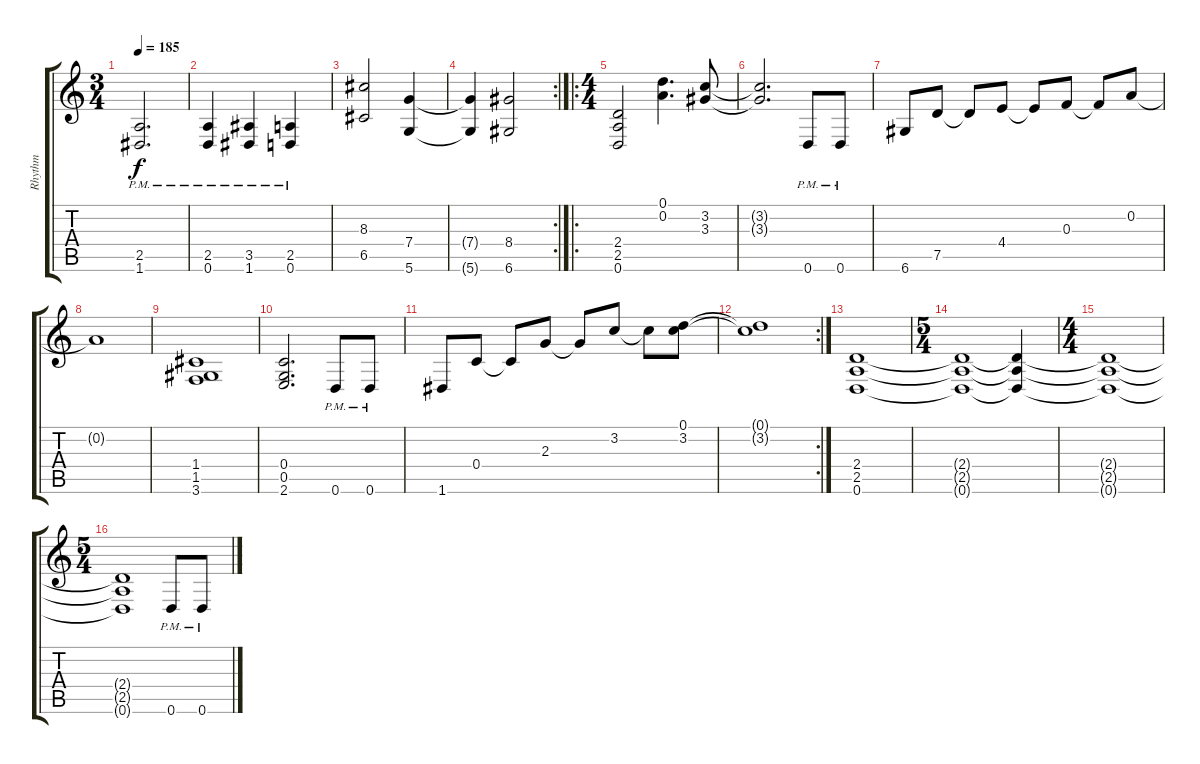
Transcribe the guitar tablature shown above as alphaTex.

\track ("Rhythm" "Rhythm") {instrument distortionguitar}
\staff {score tabs}
\tuning (D4 A3 F3 C3 G2 D2) {hide}
\ts (3 4)
\tempo 185
\clef g2
\ks c
(2.5{pm} 1.6{pm}).2{d dy f} |
(2.5{pm} 0.6{pm}).4 (3.5{pm} 1.6{pm}).4 (2.5{pm} 0.6{pm}).4 |
(8.3 6.5).2 (7.4 5.6).4 |
\rc 2
(7.4{t} 5.6{t}).4 (8.4 6.6).2 |
\ro
\ts (4 4)
(2.4 2.5 0.6).2 (0.1 0.2).4{d} (3.2 3.3).8 |
(3.2{t} 3.3{t}).2{d} 0.6{pm}.8 0.6{pm}.8 |
6.6.8 7.5.8 7.5{t}.8 4.4.8 4.4{t}.8 0.3.8 0.3{t}.8 0.2.8 |
0.2{t}.1 |
(1.4 1.5 3.6).1 |
(0.4 0.5 2.6).2{d} 0.6{pm}.8 0.6{pm}.8 |
1.6.8 0.4.8 0.4{t}.8 2.3.8 2.3{t}.8 3.2.8 3.2{t}.8 (0.1 3.2).8 |
\rc 2
(0.1{t} 3.2{t}).1 |
(2.4 2.5 0.6).1 |
\ts (5 4)
(2.4{t} 2.5{t} 0.6{t}).1 (2.4{t} 2.5{t} 0.6{t}).4 |
\ts (4 4)
(2.4{t} 2.5{t} 0.6{t}).1 |
\ts (5 4)
(2.4{t} 2.5{t} 0.6{t}).1 0.6{pm}.8 0.6{pm}.8
